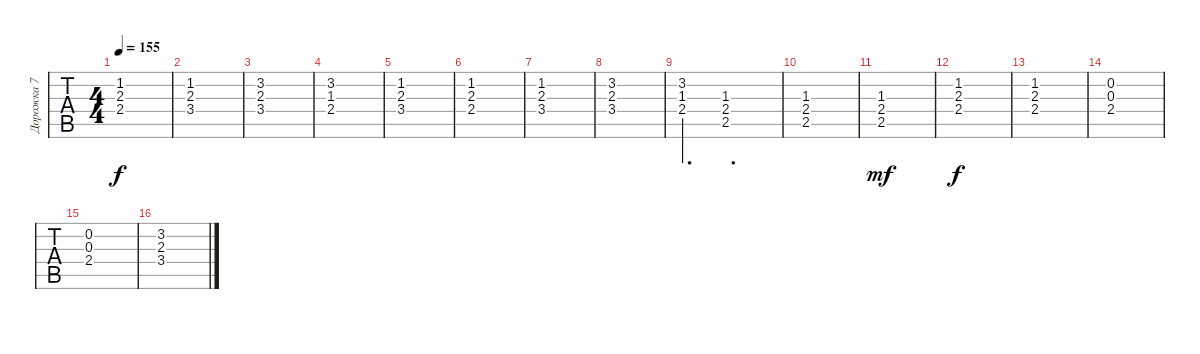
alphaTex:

\track ("Дорожка 7" "Дорожка 7") {instrument acousticguitarsteel}
\staff {tabs}
\tuning (E4 B3 G3 D3 A2 E2) {hide}
\ts (4 4)
\tempo 155
\clef g2
\ks c
(1.2 2.3 2.4).1{dy f} |
(1.2 2.3 3.4).1 |
(3.2 2.3 3.4).1 |
(3.2 1.3 2.4).1 |
(1.2 2.3 3.4).1 |
(1.2 2.3 2.4).1 |
(1.2 2.3 3.4).1 |
(3.2 2.3 3.4).1 |
(3.2 1.3 2.4).4{d} (1.3 2.4 2.5).1{d} |
(1.3 2.4 2.5).1 |
(1.3 2.4 2.5).1{dy mf} |
(1.2 2.3 2.4).1{dy f} |
(1.2 2.3 2.4).1 |
(0.2 0.3 2.4).1 |
(0.2 0.3 2.4).1 |
(3.2 2.3 3.4).1
